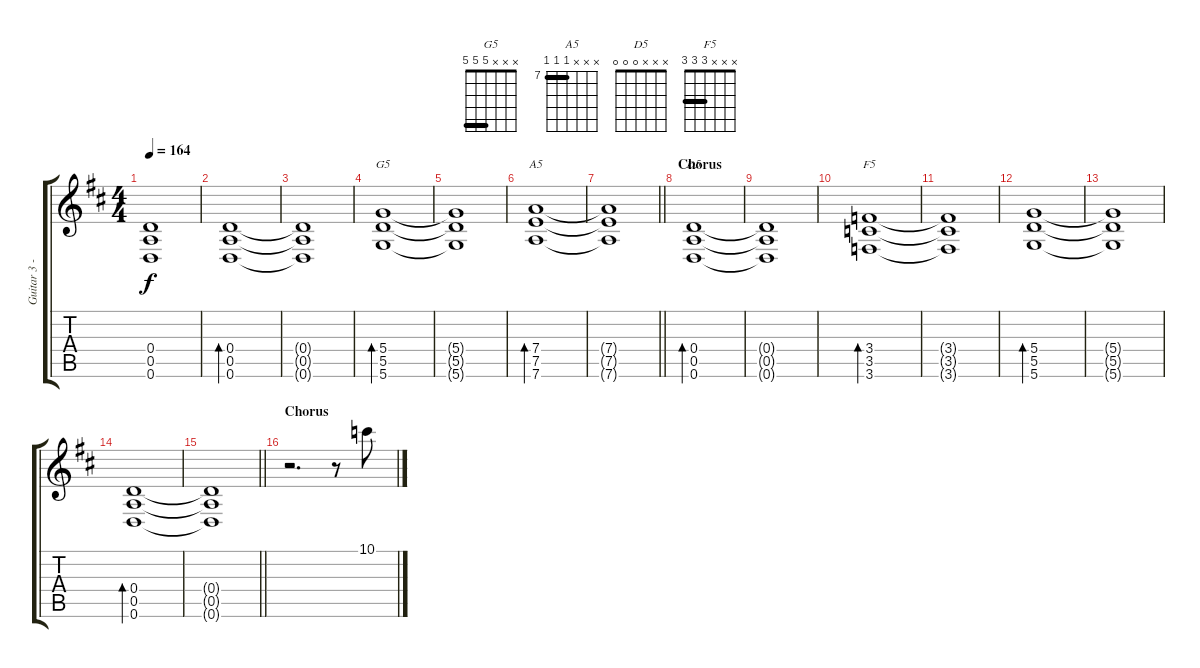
\track ("Guitar 3 - Walsh (Open D)" "Guitar 3 -") {instrument distortionguitar}
\staff {score tabs}
\tuning (D4 A3 Gb3 D3 A2 D2) {hide}
\chord ("G5" x x x 5 5 5) {barre 5}
\chord ("A5" x x x 7 7 7) {firstfret 7 barre 7}
\chord ("D5" x x x 0 0 0)
\chord ("F5" x x x 3 3 3) {barre 3}
\ts (4 4)
\tempo 164
\clef g2
\ks d
(0.4{t} 0.5{t} 0.6{t}).1{dy f} |
(0.4 0.5 0.6).1{bd 120} |
(0.4{t} 0.5{t} 0.6{t}).1 |
(5.4 5.5 5.6).1{bd 120 ch "G5"} |
(5.4{t} 5.5{t} 5.6{t}).1 |
(7.4 7.5 7.6).1{bd 120 ch "A5"} |
\barLineRight lightlight
(7.4{t} 7.5{t} 7.6{t}).1 |
\section ("" "Chorus")
(0.4 0.5 0.6).1{bd 60 ch "D5"} |
(0.4{t} 0.5{t} 0.6{t}).1 |
(3.4 3.5 3.6).1{bd 60 ch "F5"} |
(3.4{t} 3.5{t} 3.6{t}).1 |
(5.4 5.5 5.6).1{bd 60} |
(5.4{t} 5.5{t} 5.6{t}).1 |
(0.4 0.5 0.6).1{bd 60} |
\barLineRight lightlight
(0.4{t} 0.5{t} 0.6{t}).1 |
\section ("" "Chorus")
r.2{d} r.8 10.1{sl}.8
